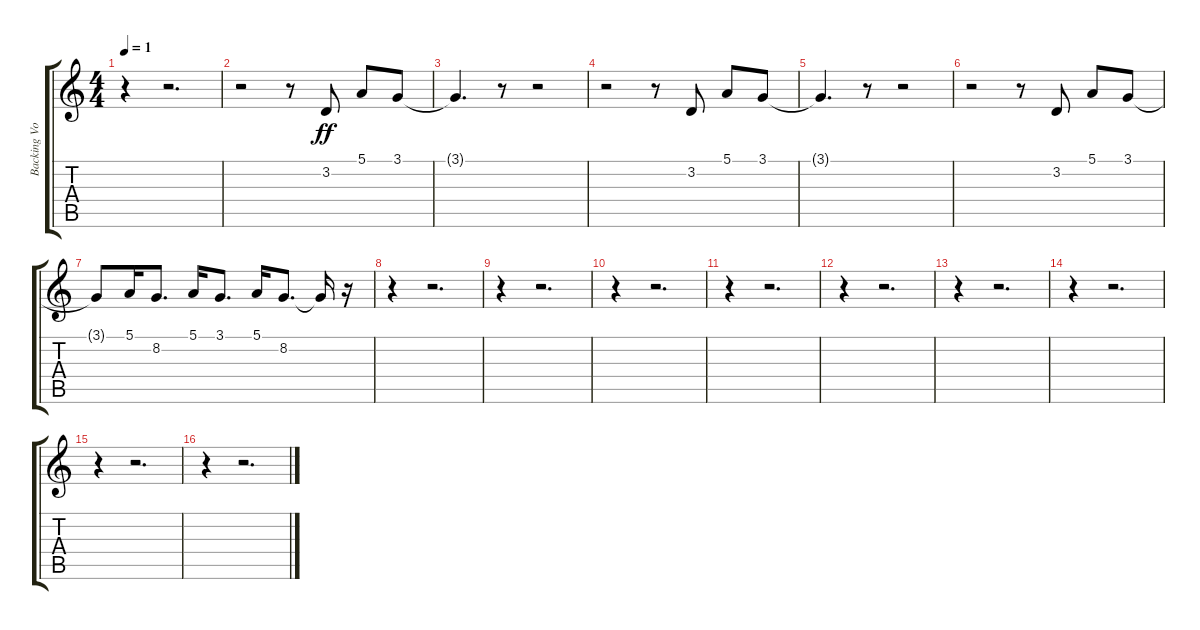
\track ("Backing Vocal" "Backing Vo") {instrument lead6voice}
\staff {score tabs}
\tuning (E4 B3 G3 D3 A2 E2) {hide}
\ts (4 4)
\tempo 1
\clef g2
\ks c
r.4{dy ff} r.2{d} |
r.2 r.8 3.2.8 5.1.8 3.1.8 |
3.1{t}.4{d} r.8 r.2 |
r.2 r.8 3.2.8 5.1.8 3.1.8 |
3.1{t}.4{d} r.8 r.2 |
r.2 r.8 3.2.8 5.1.8 3.1.8 |
3.1{t}.8 5.1.16 8.2.8{d} 5.1.16 3.1.8{d} 5.1.16 8.2.8{d} 8.2{t}.16 r.16 |
r.4 r.2{d} |
r.4 r.2{d} |
r.4 r.2{d} |
r.4 r.2{d} |
r.4 r.2{d} |
r.4 r.2{d} |
r.4 r.2{d} |
r.4 r.2{d} |
r.4 r.2{d}
